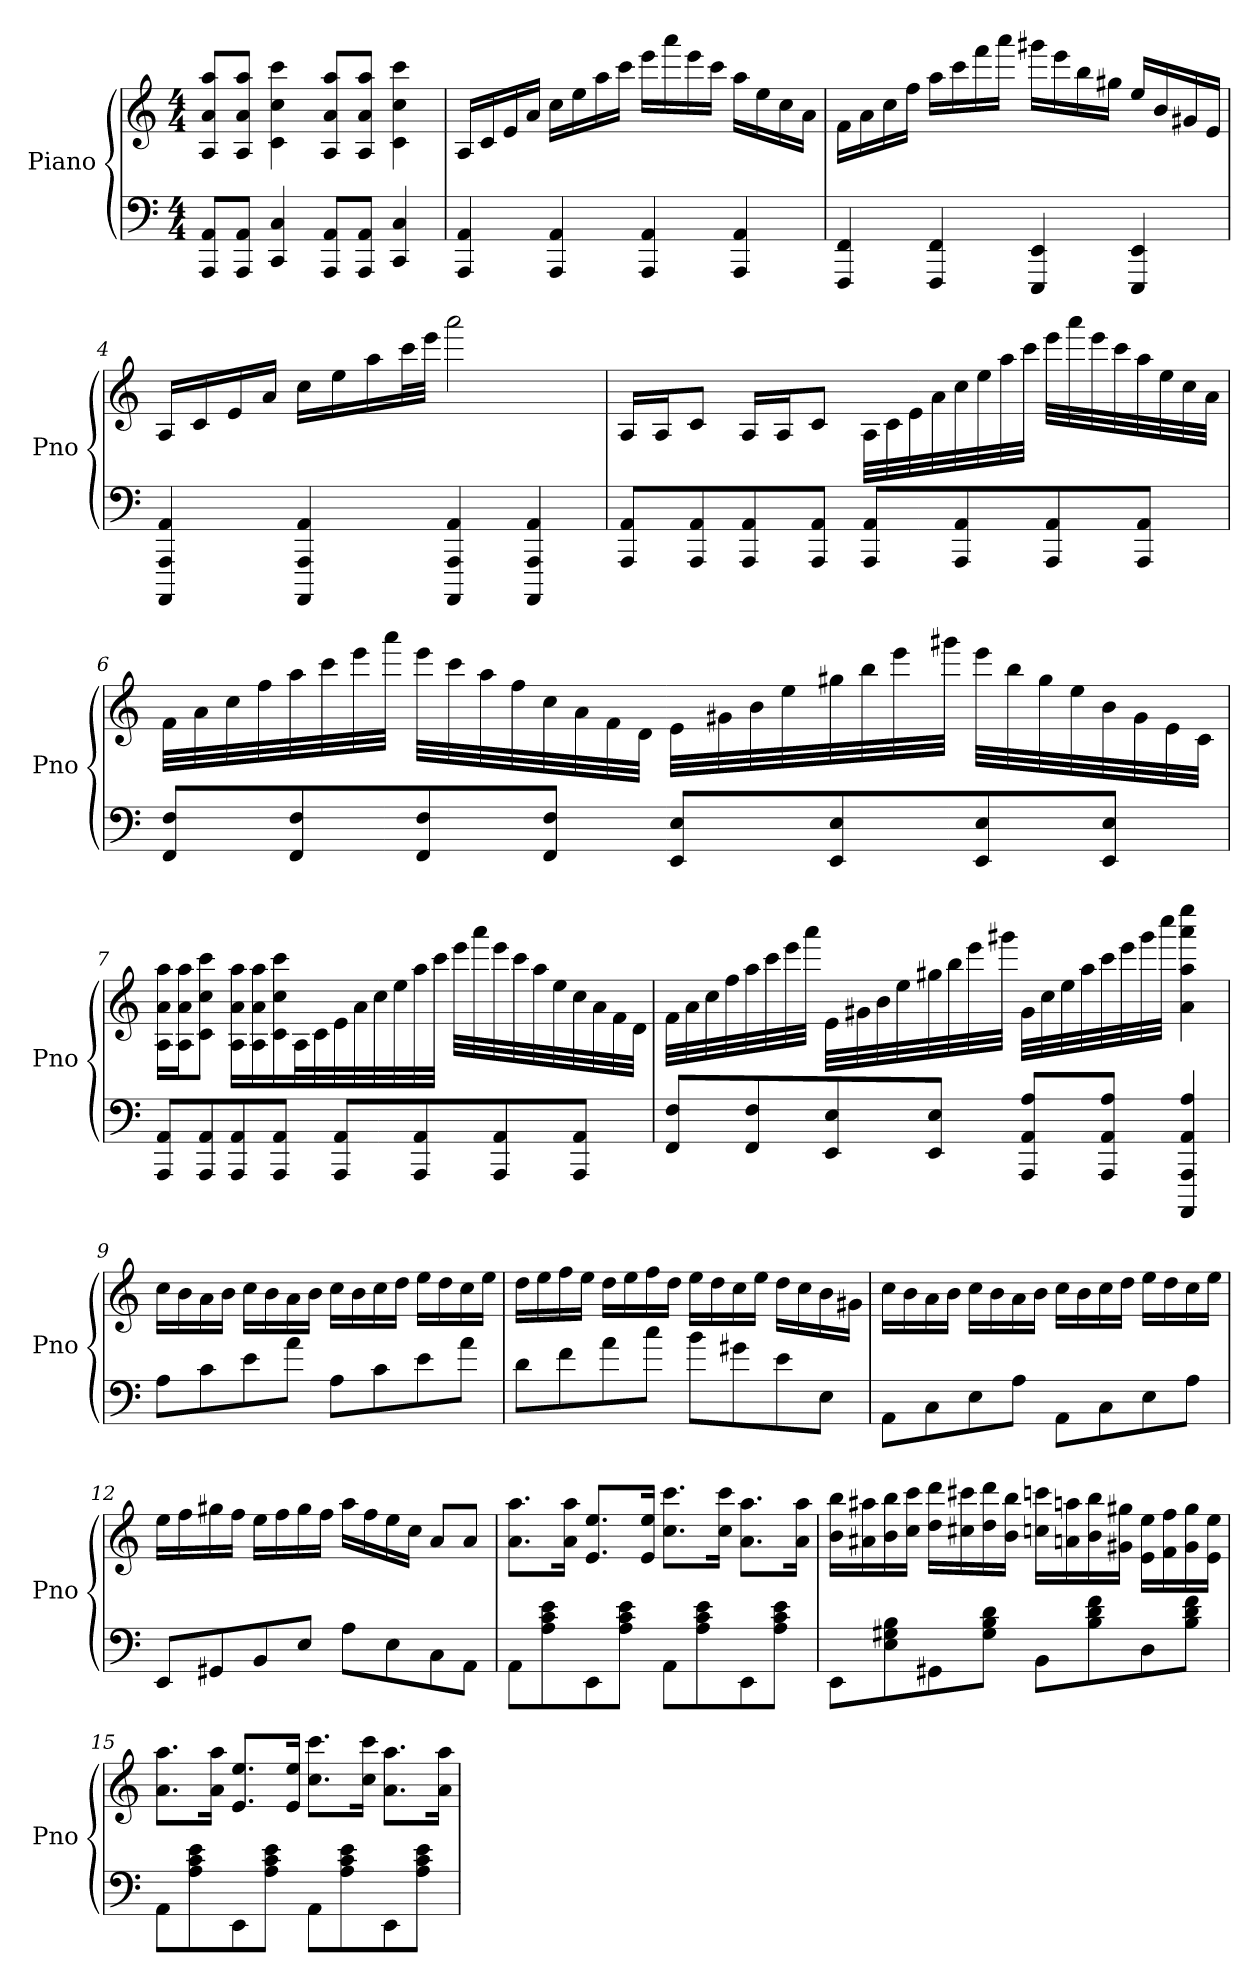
**kern	**kern
*part1	*part1
*staff2	*staff1
*I"Piano	*
*I'Pno	*
*clefF4	*clefG2
*k[]	*k[]
*M4/4	*M4/4
*MM170	*MM170
=1	=1
8AAA/ 8AA/L	8A/ 8a/ 8aa/L
8AAA/ 8AA/J	8A/ 8a/ 8aa/J
4CC/ 4C/	4c\ 4cc\ 4ccc\
8AAA/ 8AA/L	8A/ 8a/ 8aa/L
8AAA/ 8AA/J	8A/ 8a/ 8aa/J
4CC/ 4C/	4c\ 4cc\ 4ccc\
=2	=2
4AAA/ 4AA/	16A/LL
.	16c/
.	16e/
.	16a/JJ
4AAA/ 4AA/	16cc\LL
.	16ee\
.	16aa\
.	16ccc\JJ
4AAA/ 4AA/	16eee\LL
.	16aaa\
.	16eee\
.	16ccc\JJ
4AAA/ 4AA/	16aa\LL
.	16ee\
.	16cc\
.	16a\JJ
!!LO:LB:g=z
=3	=3
4FFF/ 4FF/	16f\LL
.	16a\
.	16cc\
.	16ff\JJ
4FFF/ 4FF/	16aa\LL
.	16ccc\
.	16fff\
.	16aaa\JJ
4EEE/ 4EE/	16ggg#X\LL
.	16eee\
.	16bb\
.	16gg#X\JJ
4EEE/ 4EE/	16ee/LL
.	16b/
.	16g#X/
.	16e/JJ
=4	=4
4AAAA/ 4AAA/ 4AA/	16A/LL
.	16c/
.	16e/
.	16a/JJ
4AAAA/ 4AAA/ 4AA/	16cc\LL
.	16ee\
.	16aa\
.	32ccc\L
.	32eee\JJJ
4AAAA/ 4AAA/ 4AA/	2aaa\
4AAAA/ 4AAA/ 4AA/	.
!!LO:LB:g=z
=5	=5
8AAA/ 8AA/L	16A/LL
.	16A/J
8AAA/ 8AA/	8c/J
8AAA/ 8AA/	16A/LL
.	16A/J
8AAA/ 8AA/J	8c/J
8AAA/ 8AA/L	32A\LLL
.	32c\
.	32e\
.	32a\
8AAA/ 8AA/	32cc\
.	32ee\
.	32aa\
.	32ccc\JJJ
8AAA/ 8AA/	32eee\LLL
.	32aaa\
.	32eee\
.	32ccc\
8AAA/ 8AA/J	32aa\
.	32ee\
.	32cc\
.	32a\JJJ
!!LO:LB:g=z
=6	=6
8FF/ 8F/L	32f\LLL
.	32a\
.	32cc\
.	32ff\
8FF/ 8F/	32aa\
.	32ccc\
.	32eee\
.	32aaa\JJJ
8FF/ 8F/	32eee\LLL
.	32ccc\
.	32aa\
.	32ff\
8FF/ 8F/J	32cc\
.	32a\
.	32f\
.	32d\JJJ
8EE/ 8E/L	32e\LLL
.	32g#X\
.	32b\
.	32ee\
8EE/ 8E/	32gg#X\
.	32bb\
.	32eee\
.	32ggg#X\JJJ
8EE/ 8E/	32eee\LLL
.	32bb\
.	32gg#\
.	32ee\
8EE/ 8E/J	32b\
.	32g#\
.	32e\
.	32c\JJJ
!!LO:PB:g=z
=7	=7
8AAA/ 8AA/L	16A\ 16a\ 16aa\LL
.	16A\ 16a\ 16aa\J
8AAA/ 8AA/	8c\ 8cc\ 8ccc\J
8AAA/ 8AA/	16A\ 16a\ 16aa\LL
.	16A\ 16a\ 16aa\
8AAA/ 8AA/J	16c\ 16cc\ 16ccc\
.	32A\L
.	32c\
8AAA/ 8AA/L	32e\
.	32a\
.	32cc\
.	32ee\
8AAA/ 8AA/	32aa\
.	32ccc\JJJ
.	32eee\LLL
.	32aaa\
8AAA/ 8AA/	32eee\
.	32ccc\
.	32aa\
.	32ee\
8AAA/ 8AA/J	32cc\
.	32a\
.	32f\
.	32d\JJJ
!!LO:LB:g=z
=8	=8
8FF/ 8F/L	32f\LLL
.	32a\
.	32cc\
.	32ff\
8FF/ 8F/	32aa\
.	32ccc\
.	32eee\
.	32aaa\JJJ
8EE/ 8E/	32e\LLL
.	32g#X\
.	32b\
.	32ee\
8EE/ 8E/J	32gg#X\
.	32bb\
.	32eee\
.	32ggg#X\JJJ
8AAA/ 8AA/ 8A/L	32g#\LLL
.	32cc\
.	32ee\
.	32aa\
8AAA/ 8AA/ 8A/J	32ccc\
.	32eee\
.	32ggg#\
.	32cccc\JJJ
4AAAA/ 4AAA/ 4AA/ 4A/	4a\ 4aa\ 4aaa\ 4eeee\
!!LO:LB:g=z
=9	=9
8A\L	16cc\LL
.	16b\
8c\	16a\
.	16b\JJ
8e\	16cc\LL
.	16b\
8a\J	16a\
.	16b\JJ
8A\L	16cc\LL
.	16b\
8c\	16cc\
.	16dd\JJ
8e\	16ee\LL
.	16dd\
8a\J	16cc\
.	16ee\JJ
=10	=10
8d\L	16dd\LL
.	16ee\
8f\	16ff\
.	16ee\JJ
8a\	16dd\LL
.	16ee\
8cc\J	16ff\
.	16dd\JJ
8b\L	16ee\LL
.	16dd\
8g#X\	16cc\
.	16ee\JJ
8e\	16dd\LL
.	16cc\
8E\J	16b\
.	16g#X\JJ
!!LO:LB:g=z
=11	=11
8AA\L	16cc\LL
.	16b\
8C\	16a\
.	16b\JJ
8E\	16cc\LL
.	16b\
8A\J	16a\
.	16b\JJ
8AA\L	16cc\LL
.	16b\
8C\	16cc\
.	16dd\JJ
8E\	16ee\LL
.	16dd\
8A\J	16cc\
.	16ee\JJ
=12	=12
8EE/L	16ee\LL
.	16ff\
8GG#X/	16gg#X\
.	16ff\JJ
8BB/	16ee\LL
.	16ff\
8E/J	16gg#\
.	16ff\JJ
8A\L	16aa\LL
.	16ff\
8E\	16ee\
.	16cc\JJ
8C\	8a/L
8AA\J	8a/J
!!LO:PB:g=z
=13	=13
8AA\L	8.a\ 8.aa\L
8A\ 8c\ 8e\	.
.	16a\ 16aa\Jk
8EE\	8.e/ 8.ee/L
8A\ 8c\ 8e\J	.
.	16e/ 16ee/Jk
8AA\L	8.cc\ 8.ccc\L
8A\ 8c\ 8e\	.
.	16cc\ 16ccc\Jk
8EE\	8.a\ 8.aa\L
8A\ 8c\ 8e\J	.
.	16a\ 16aa\Jk
=14	=14
8EE\L	16b\ 16bb\LL
.	16a#X\ 16aa#X\
8E\ 8G#X\ 8B\	16b\ 16bb\
.	16cc\ 16ccc\JJ
8GG#X\	16dd\ 16ddd\LL
.	16cc#X\ 16ccc#X\
8G#\ 8B\ 8d\J	16dd\ 16ddd\
.	16b\ 16bb\JJ
8BB\L	16ccn\ 16cccn\LL
.	16an\ 16aan\
8B\ 8d\ 8f\	16b\ 16bb\
.	16g#X\ 16gg#X\JJ
8D\	16e\ 16ee\LL
.	16f\ 16ff\
8B\ 8d\ 8f\J	16g#\ 16gg#\
.	16e\ 16ee\JJ
!!LO:LB:g=z
=15	=15
8AA\L	8.a\ 8.aa\L
8A\ 8c\ 8e\	.
.	16a\ 16aa\Jk
8EE\	8.e/ 8.ee/L
8A\ 8c\ 8e\J	.
.	16e/ 16ee/Jk
8AA\L	8.cc\ 8.ccc\L
8A\ 8c\ 8e\	.
.	16cc\ 16ccc\Jk
8EE\	8.a\ 8.aa\L
8A\ 8c\ 8e\J	.
.	16a\ 16aa\Jk
=	=
*-	*-
